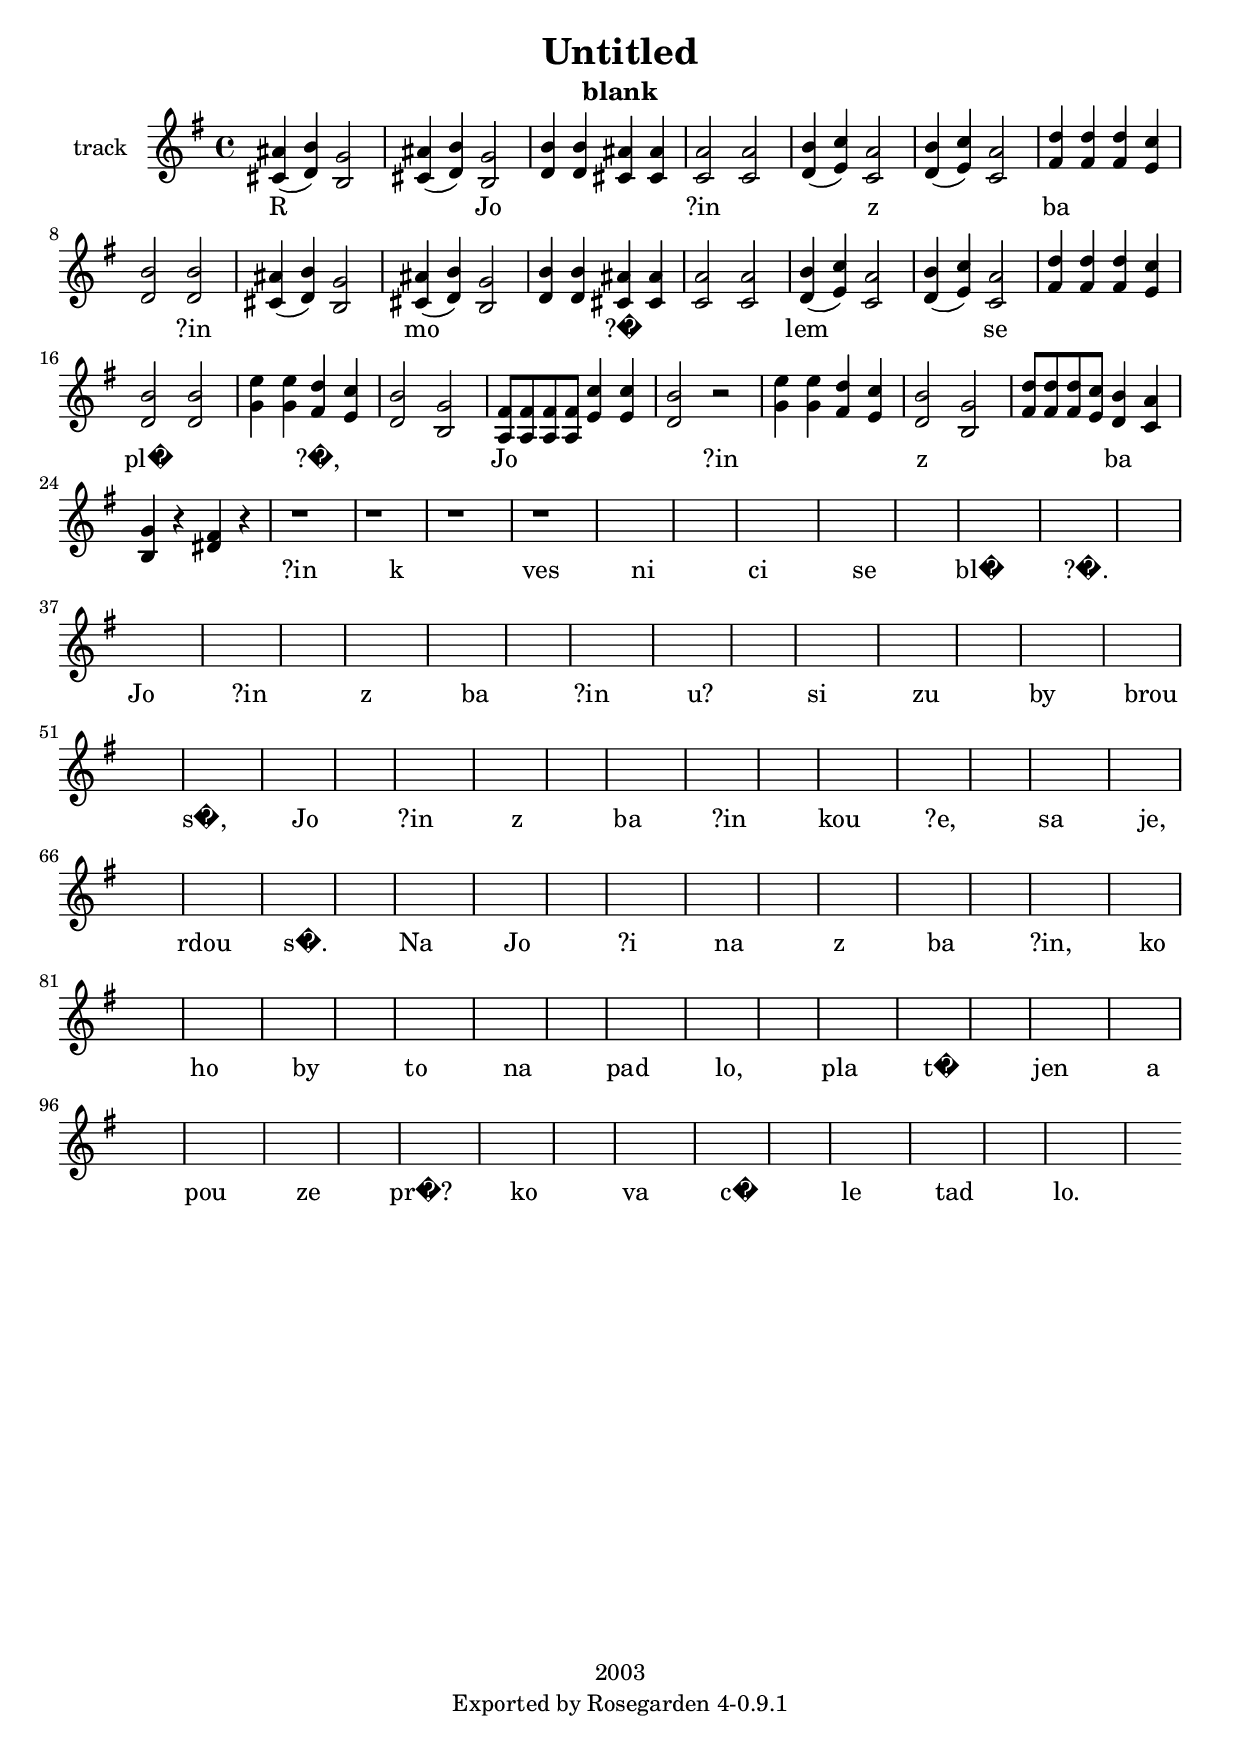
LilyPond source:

\version "1.6.0"
\header {
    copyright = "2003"
    subtitle = "blank"
    title = "Untitled"
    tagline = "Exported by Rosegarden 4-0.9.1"
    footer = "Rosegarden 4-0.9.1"
}
\include "paper20.ly"
\score {
    \notes <
        % force offset of colliding notes in chords:
        \property Score.NoteColumn \override #'force-hshift = #1.0
        \time 4/4
        \context Staff = "track 1" < 
            \property Staff.instrument = "track"
            \context Voice = "voice 0" {
                \clef treble
                
                \key g \major
                
                
                
                < cis' ( ais' > < ) d' b' > < b2 g' > 
                
                
                < cis'4 ( ais' > < ) d' b' > < b2 g' > 
                
                < d'4 b' > < d' b' > < cis' ais' > < ais' cis' > 
                
                < c'2 a' > < c' a' > 
                
                
                < d'4 ( b' > < ) e' c'' > < c'2 a' > 
                
                
                < d'4 ( b' > < ) e' c'' > < c'2 a' > 
                
                < fis'4 d'' > < fis' d'' > < fis' d'' > < e' c'' > 
                
                < d'2 b' > < d' b' > 
                
                
                < cis'4 ( ais' > < ) d' b' > < b2 g' > 
                
                
                < cis'4 ( ais' > < ) d' b' > < b2 g' > 
                
                < d'4 b' > < d' b' > < cis' ais' > < cis' ais' > 
                
                < c'2 a' > < c' a' > 
                
                
                < d'4 ( b' > < ) e' c'' > < c'2 a' > 
                
                
                < d'4 ( b' > < ) e' c'' > < c'2 a' > 
                
                < fis'4 d'' > < fis' d'' > < fis' d'' > < e' c'' > 
                
                < d'2 b' > < d' b' > 
                
                < g'4 e'' > < g' e'' > < fis' d'' > < e' c'' > 
                
                < d'2 b' > < b g' > 
                
                < a8 fis' > < a fis' > < a fis' > < a fis' > < e'4 c'' > < e' c'' > 
                
                < d'2 b' > r 
                
                < g'4 e'' > < g' e'' > < fis' d'' > < e' c'' > 
                
                < d'2 b' > < b g' > 
                
                < fis'8 d'' > < fis' d'' > < fis' d'' > < e' c'' > < d'4 b' > < c' a' > 
                
                < b g' > r < dis' fis' > r 
                r1 
                r 
                r 
                r 
            } % Voice
            \context Lyrics = "lyric 0" \lyrics  { 
                R1. Jo\- ?in z ba\- ?in mo\- ?�\- lem se pl�\- ?�, Jo\- ?in z ba\- ?in k ves\- ni\- ci\- se bl�\- ?�. Jo\- ?in z ba\- ?in u? si zu\- by brou\- s�, Jo\- ?in z ba\- ?in kou\- ?e, sa\- je, rdou s�. Na Jo\- ?i\- na z ba\- ?in, ko\- ho by to na\- pad\- lo, pla\- t� jen a pou\- ze pr�?\- ko\- va\- c� le\- tad\- lo.  

            } % Lyrics

        > % Staff (final)
    > % notes
    \paper { papersize = "a4" }
} % score
